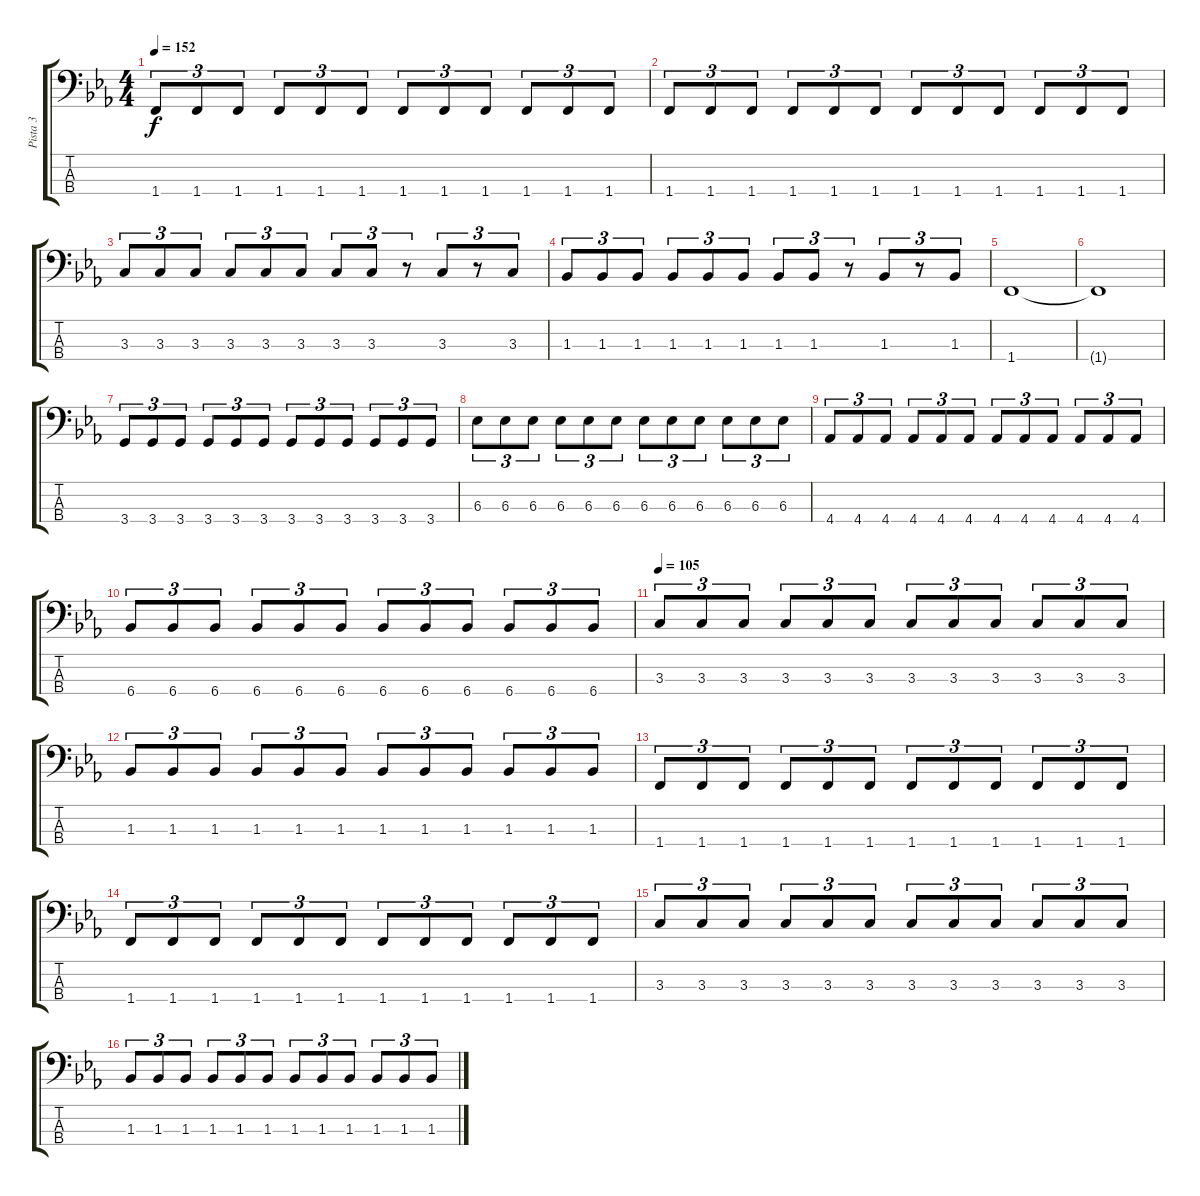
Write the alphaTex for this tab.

\track ("Pista 3" "Pista 3") {instrument electricbassfinger}
\staff {score tabs}
\tuning (G2 D2 A1 E1) {hide}
\ts (4 4)
\tempo 152
\clef f4
\ks cminor
1.4.8{tu (3 2) dy f} 1.4.8{tu (3 2)} 1.4.8{tu (3 2)} 1.4.8{tu (3 2)} 1.4.8{tu (3 2)} 1.4.8{tu (3 2)} 1.4.8{tu (3 2)} 1.4.8{tu (3 2)} 1.4.8{tu (3 2)} 1.4.8{tu (3 2)} 1.4.8{tu (3 2)} 1.4.8{tu (3 2)} |
1.4.8{tu (3 2)} 1.4.8{tu (3 2)} 1.4.8{tu (3 2)} 1.4.8{tu (3 2)} 1.4.8{tu (3 2)} 1.4.8{tu (3 2)} 1.4.8{tu (3 2)} 1.4.8{tu (3 2)} 1.4.8{tu (3 2)} 1.4.8{tu (3 2)} 1.4.8{tu (3 2)} 1.4.8{tu (3 2)} |
3.3.8{tu (3 2)} 3.3.8{tu (3 2)} 3.3.8{tu (3 2)} 3.3.8{tu (3 2)} 3.3.8{tu (3 2)} 3.3.8{tu (3 2)} 3.3.8{tu (3 2)} 3.3.8{tu (3 2)} r.8{tu (3 2)} 3.3.8{tu (3 2)} r.8{tu (3 2)} 3.3.8{tu (3 2)} |
1.3.8{tu (3 2)} 1.3.8{tu (3 2)} 1.3.8{tu (3 2)} 1.3.8{tu (3 2)} 1.3.8{tu (3 2)} 1.3.8{tu (3 2)} 1.3.8{tu (3 2)} 1.3.8{tu (3 2)} r.8{tu (3 2)} 1.3.8{tu (3 2)} r.8{tu (3 2)} 1.3.8{tu (3 2)} |
1.4.1 |
1.4{t}.1 |
3.4.8{tu (3 2)} 3.4.8{tu (3 2)} 3.4.8{tu (3 2)} 3.4.8{tu (3 2)} 3.4.8{tu (3 2)} 3.4.8{tu (3 2)} 3.4.8{tu (3 2)} 3.4.8{tu (3 2)} 3.4.8{tu (3 2)} 3.4.8{tu (3 2)} 3.4.8{tu (3 2)} 3.4.8{tu (3 2)} |
6.3.8{tu (3 2)} 6.3.8{tu (3 2)} 6.3.8{tu (3 2)} 6.3.8{tu (3 2)} 6.3.8{tu (3 2)} 6.3.8{tu (3 2)} 6.3.8{tu (3 2)} 6.3.8{tu (3 2)} 6.3.8{tu (3 2)} 6.3.8{tu (3 2)} 6.3.8{tu (3 2)} 6.3.8{tu (3 2)} |
4.4.8{tu (3 2)} 4.4.8{tu (3 2)} 4.4.8{tu (3 2)} 4.4.8{tu (3 2)} 4.4.8{tu (3 2)} 4.4.8{tu (3 2)} 4.4.8{tu (3 2)} 4.4.8{tu (3 2)} 4.4.8{tu (3 2)} 4.4.8{tu (3 2)} 4.4.8{tu (3 2)} 4.4.8{tu (3 2)} |
6.4.8{tu (3 2)} 6.4.8{tu (3 2)} 6.4.8{tu (3 2)} 6.4.8{tu (3 2)} 6.4.8{tu (3 2)} 6.4.8{tu (3 2)} 6.4.8{tu (3 2)} 6.4.8{tu (3 2)} 6.4.8{tu (3 2)} 6.4.8{tu (3 2)} 6.4.8{tu (3 2)} 6.4.8{tu (3 2)} |
\tempo 105
3.3.8{tu (3 2)} 3.3.8{tu (3 2)} 3.3.8{tu (3 2)} 3.3.8{tu (3 2)} 3.3.8{tu (3 2)} 3.3.8{tu (3 2)} 3.3.8{tu (3 2)} 3.3.8{tu (3 2)} 3.3.8{tu (3 2)} 3.3.8{tu (3 2)} 3.3.8{tu (3 2)} 3.3.8{tu (3 2)} |
1.3.8{tu (3 2)} 1.3.8{tu (3 2)} 1.3.8{tu (3 2)} 1.3.8{tu (3 2)} 1.3.8{tu (3 2)} 1.3.8{tu (3 2)} 1.3.8{tu (3 2)} 1.3.8{tu (3 2)} 1.3.8{tu (3 2)} 1.3.8{tu (3 2)} 1.3.8{tu (3 2)} 1.3.8{tu (3 2)} |
1.4.8{tu (3 2)} 1.4.8{tu (3 2)} 1.4.8{tu (3 2)} 1.4.8{tu (3 2)} 1.4.8{tu (3 2)} 1.4.8{tu (3 2)} 1.4.8{tu (3 2)} 1.4.8{tu (3 2)} 1.4.8{tu (3 2)} 1.4.8{tu (3 2)} 1.4.8{tu (3 2)} 1.4.8{tu (3 2)} |
1.4.8{tu (3 2)} 1.4.8{tu (3 2)} 1.4.8{tu (3 2)} 1.4.8{tu (3 2)} 1.4.8{tu (3 2)} 1.4.8{tu (3 2)} 1.4.8{tu (3 2)} 1.4.8{tu (3 2)} 1.4.8{tu (3 2)} 1.4.8{tu (3 2)} 1.4.8{tu (3 2)} 1.4.8{tu (3 2)} |
3.3.8{tu (3 2)} 3.3.8{tu (3 2)} 3.3.8{tu (3 2)} 3.3.8{tu (3 2)} 3.3.8{tu (3 2)} 3.3.8{tu (3 2)} 3.3.8{tu (3 2)} 3.3.8{tu (3 2)} 3.3.8{tu (3 2)} 3.3.8{tu (3 2)} 3.3.8{tu (3 2)} 3.3.8{tu (3 2)} |
1.3.8{tu (3 2)} 1.3.8{tu (3 2)} 1.3.8{tu (3 2)} 1.3.8{tu (3 2)} 1.3.8{tu (3 2)} 1.3.8{tu (3 2)} 1.3.8{tu (3 2)} 1.3.8{tu (3 2)} 1.3.8{tu (3 2)} 1.3.8{tu (3 2)} 1.3.8{tu (3 2)} 1.3.8{tu (3 2)}
